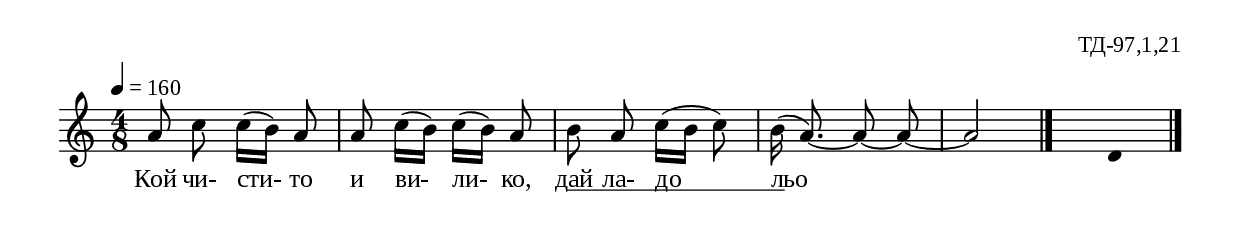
%{
td_097_1_21
%}

\include "td-preamble.ly"

\score {
\relative c'' {
\tempo 4 = 160
\time 4/8
a8\noBeam c c16[( b]) a8 | a c16[( b]) c[( b]) a8 |
b\noBeam a c16[( b] c8\noBeam) | b16\noBeam( a8.)~ a8\noBeam~ a~ | a2
 \bar "|." 
s4 \fixB d, 
  \bar "|." 
}
\addlyrics { Кой чи- сти- то и ви- ли- ко,
 дай \startTextSpan ла- до льо \stopTextSpan }
%
\layout {
%   \context { 
%	    \Staff \remove "Time_signature_engraver" } 
  indent = #0
  line-width = 190\mm
  ragged-right=##f
\context {
      \Lyrics
      \consists "Text_spanner_engraver"
      \override TextSpanner #'direction = #DOWN
      \override TextSpanner #'style = #'line    
      \override TextSpanner #'outside-staff-priority = ##f
      \override TextSpanner #'padding = #0.2 % sets the distance of the line from the lyrics
      \override TextSpanner #'bound-details =
      #`((left . ((Y . 0)
                  (padding . 0)
                  (attach-dir . ,LEFT)))
         (left-broken . ((end-on-note . #t)))
         (right . ((Y . 0)
                   (padding . 0)
                   (attach-dir . ,RIGHT))))
    }
  
}
%
\midi { 
	\context {
		\Score tempoWholesPerMinute = #(ly:make-moment 160 4)
		}
	}
}
%
\header{
  opus = "ТД-97,1,21"
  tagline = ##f
}


